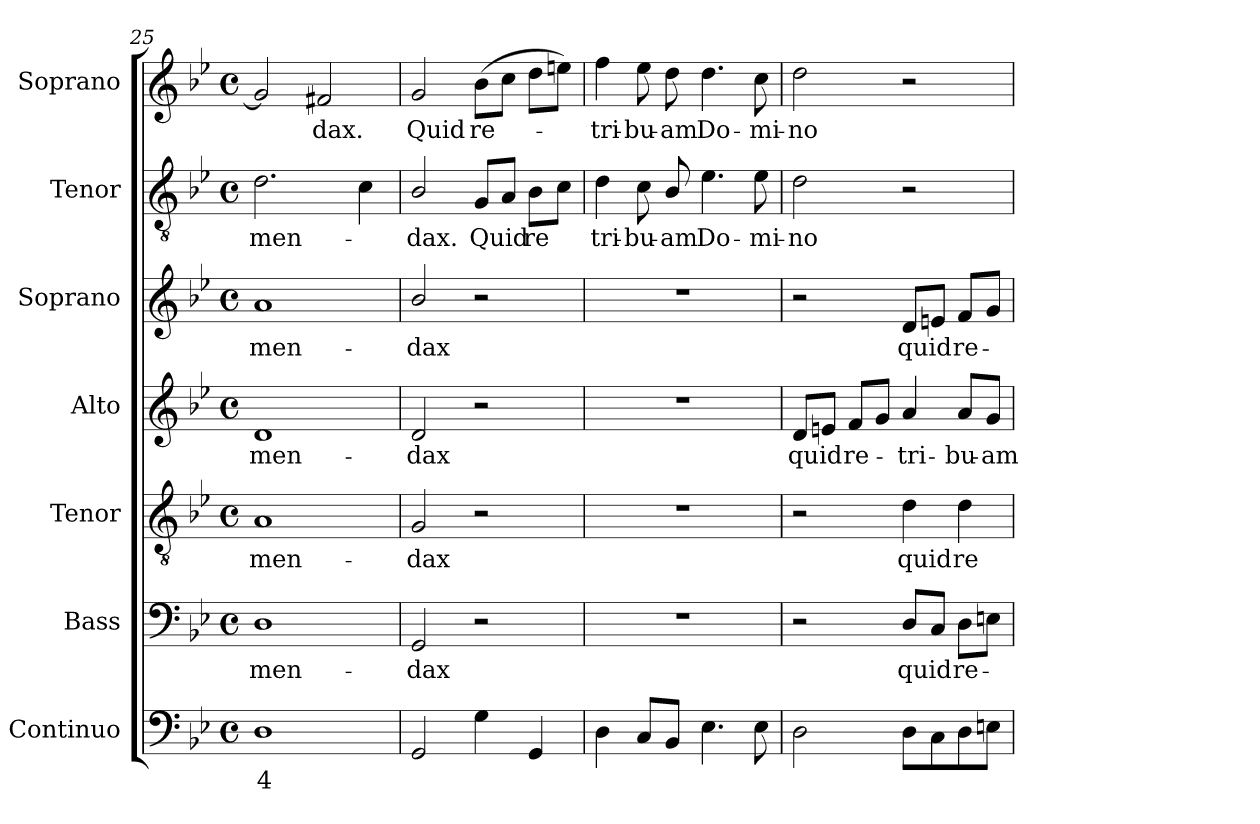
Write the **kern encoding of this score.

**kern	**text	**kern	**text	**kern	**text	**kern	**text	**kern	**text	**kern	**text	**kern	**text
*part7	*part7	*part6	*part6	*part5	*part5	*part4	*part4	*part3	*part3	*part2	*part2	*part1	*part1
*staff7	*staff7	*staff6	*staff6	*staff5	*staff5	*staff4	*staff4	*staff3	*staff3	*staff2	*staff2	*staff1	*staff1
*I"Continuo	*	*I"Bass	*	*I"Tenor	*	*I"Alto	*	*I"Soprano	*	*I"Tenor	*	*I"Soprano	*
*I'Cont.	*	*I'B.	*	*I'T.	*	*I'A.	*	*I'S.	*	*I'T.	*	*I'S.	*
*clefF4	*	*clefF4	*	*clefGv2	*	*clefG2	*	*clefG2	*	*clefGv2	*	*clefG2	*
*	*	*	*	*ITrd7c12	*	*	*	*	*	*ITrd7c12	*	*	*
*k[b-e-]	*	*k[b-e-]	*	*k[b-e-]	*	*k[b-e-]	*	*k[b-e-]	*	*k[b-e-]	*	*k[b-e-]	*
*B-:	*	*B-:	*	*B-:	*	*B-:	*	*B-:	*	*B-:	*	*B-:	*
*M4/4	*	*M4/4	*	*M4/4	*	*M4/4	*	*M4/4	*	*M4/4	*	*M4/4	*
*met(c)	*	*met(c)	*	*met(c)	*	*met(c)	*	*met(c)	*	*met(c)	*	*met(c)	*
=25	=25	=25	=25	=25	=25	=25	=25	=25	=25	=25	=25	=25	=25
!	!LO:LY:b:color=#000000	!	!	!	!	!	!	!	!	!	!	!	!
!	!	!	!LO:LY:b:color=#000000	!	!	!	!	!	!	!	!	!	!
!	!	!	!	!	!LO:LY:b:color=#000000	!	!	!	!	!	!	!	!
!	!	!	!	!	!	!	!LO:LY:b:color=#000000	!	!	!	!	!	!
!	!	!	!	!	!	!	!	!	!LO:LY:b:color=#000000	!	!	!	!
!	!	!	!	!	!	!	!	!	!	!	!LO:LY:b:color=#000000	!	!
1Di	4	1Di	men-	1AAi	men-	1di	men-	1ai	men-	2.Di\	men-	2gi/]	.
!	!	!	!	!	!	!	!	!	!	!	!	!	!LO:LY:b:color=#000000
.	.	.	.	.	.	.	.	.	.	.	.	2f#Xi/	-dax.
.	.	.	.	.	.	.	.	.	.	4Ci\	.	.	.
=26	=26	=26	=26	=26	=26	=26	=26	=26	=26	=26	=26	=26	=26
!	!	!	!LO:LY:b:color=#000000	!	!	!	!	!	!	!	!	!	!
!	!	!	!	!	!LO:LY:b:color=#000000	!	!	!	!	!	!	!	!
!	!	!	!	!	!	!	!LO:LY:b:color=#000000	!	!	!	!	!	!
!	!	!	!	!	!	!	!	!	!LO:LY:b:color=#000000	!	!	!	!
!	!	!	!	!	!	!	!	!	!	!	!LO:LY:b:color=#000000	!	!
!	!	!	!	!	!	!	!	!	!	!	!	!	!LO:LY:b:color=#000000
2GGi/	.	2GGi/	-dax	2GGi/	-dax	2di/	-dax	2b-i/	-dax	2BB-i/	-dax.	2gi/	Quid
!	!	!	!	!	!	!	!	!	!	!	!LO:LY:b:color=#000000	!	!
!	!	!	!	!	!	!	!	!	!	!	!	!	!LO:LY:b:color=#000000
4Gi\	.	2r	.	2r	.	2r	.	2r	.	8GGi/L	Quid	(8b-i\L	re-
.	.	.	.	.	.	.	.	.	.	8AAi/J	.	8cci\J	.
!	!	!	!	!	!	!	!	!	!	!	!LO:LY:b:color=#000000	!	!
4GGi/	.	.	.	.	.	.	.	.	.	8BB-i\L	re	8ddi\L	.
.	.	.	.	.	.	.	.	.	.	8Ci\J	.	8eeni\J)	.
=27	=27	=27	=27	=27	=27	=27	=27	=27	=27	=27	=27	=27	=27
!	!	!	!	!	!	!	!	!	!	!	!LO:LY:b:color=#000000	!	!
!	!	!	!	!	!	!	!	!	!	!	!	!	!LO:LY:b:color=#000000
4Di\	.	1r	.	1r	.	1r	.	1r	.	4Di\	tri-	4ffi\	-tri-
!	!	!	!	!	!	!	!	!	!	!	!LO:LY:b:color=#000000	!	!
!	!	!	!	!	!	!	!	!	!	!	!	!	!LO:LY:b:color=#000000
8Ci/L	.	.	.	.	.	.	.	.	.	8Ci\	-bu-	8ee-i\	-bu-
!	!	!	!	!	!	!	!	!	!	!	!LO:LY:b:color=#000000	!	!
!	!	!	!	!	!	!	!	!	!	!	!	!	!LO:LY:b:color=#000000
8BB-i/J	.	.	.	.	.	.	.	.	.	8BB-i/	-am	8ddi\	-am
!	!	!	!	!	!	!	!	!	!	!	!LO:LY:b:color=#000000	!	!
!	!	!	!	!	!	!	!	!	!	!	!	!	!LO:LY:b:color=#000000
4.E-i\	.	.	.	.	.	.	.	.	.	4.E-i\	Do-	4.ddi\	Do-
!	!	!	!	!	!	!	!	!	!	!	!LO:LY:b:color=#000000	!	!
!	!	!	!	!	!	!	!	!	!	!	!	!	!LO:LY:b:color=#000000
8E-i\	.	.	.	.	.	.	.	.	.	8E-i\	-mi-	8cci\	-mi-
!!LO:PB:g=z
=28	=28	=28	=28	=28	=28	=28	=28	=28	=28	=28	=28	=28	=28
!	!	!	!	!	!	!	!LO:LY:b:color=#000000	!	!	!	!	!	!
!	!	!	!	!	!	!	!	!	!	!	!LO:LY:b:color=#000000	!	!
!	!	!	!	!	!	!	!	!	!	!	!	!	!LO:LY:b:color=#000000
2Di\	.	2r	.	2r	.	8di/L	quid	2r	.	2Di\	-no	2ddi\	-no
.	.	.	.	.	.	8eni/J	.	.	.	.	.	.	.
!	!	!	!	!	!	!	!LO:LY:b:color=#000000	!	!	!	!	!	!
.	.	.	.	.	.	8fi/L	re-	.	.	.	.	.	.
.	.	.	.	.	.	8gi/J	.	.	.	.	.	.	.
!	!	!	!LO:LY:b:color=#000000	!	!	!	!	!	!	!	!	!	!
!	!	!	!	!	!LO:LY:b:color=#000000	!	!	!	!	!	!	!	!
!	!	!	!	!	!	!	!LO:LY:b:color=#000000	!	!	!	!	!	!
!	!	!	!	!	!	!	!	!	!LO:LY:b:color=#000000	!	!	!	!
8Di\L	.	8Di/L	quid	4Di\	quid	4ai/	-tri-	8di/L	quid	2r	.	2r	.
8Ci\	.	8Ci/J	.	.	.	.	.	8ei/J	.	.	.	.	.
!	!	!	!LO:LY:b:color=#000000	!	!	!	!	!	!	!	!	!	!
!	!	!	!	!	!LO:LY:b:color=#000000	!	!	!	!	!	!	!	!
!	!	!	!	!	!	!	!LO:LY:b:color=#000000	!	!	!	!	!	!
!	!	!	!	!	!	!	!	!	!LO:LY:b:color=#000000	!	!	!	!
8Di\	.	8Di\L	re-	4Di\	re-	8ai/L	-bu-	8fi/L	re-	.	.	.	.
!	!	!	!	!	!	!	!LO:LY:b:color=#000000	!	!	!	!	!	!
8Eni\J	.	8Eni\J	.	.	.	8gi/J	-am	8gi/J	.	.	.	.	.
=	=	=	=	=	=	=	=	=	=	=	=	=	=
*-	*-	*-	*-	*-	*-	*-	*-	*-	*-	*-	*-	*-	*-
